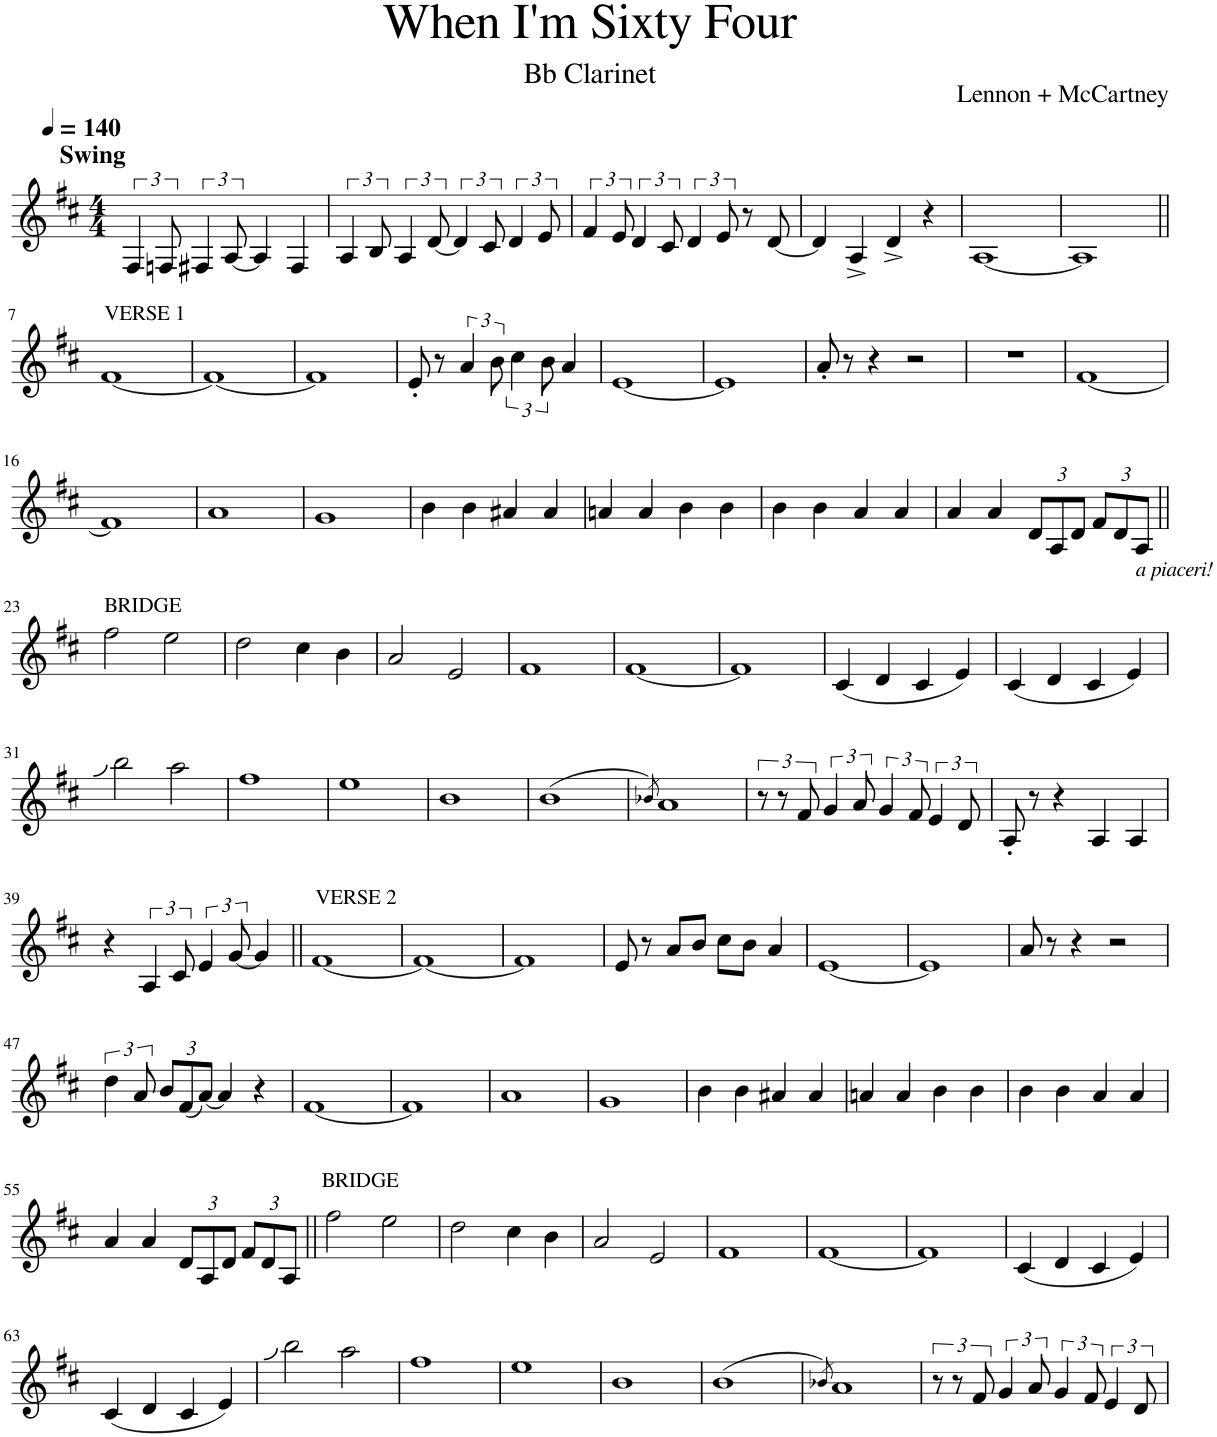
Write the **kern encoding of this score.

**kern
*part1
*staff1
*I"Piano
*I'Pno.
*clefG2
*k[f#c#]
*M4/4
*MM140
=1
!LO:TX:a:B:t=Swing
6F#/
12Fn/
6F#X/
[12A/
4A/]
4F#/
=2
6A/
12B/
6A/
[4d/
12c#/
6d/
12e/
=3
6f#/
12e/
6d/
12c#/
6d/
12e/
8r
[8d/
=4
4d/]
4A^/
4d^/
4r
=5
[1A
=6
1A]
!!LO:LB:g=z
=7||
!LO:TX:a:t=VERSE 1
[1f#
=8
1f#_
=9
1f#]
=10
8e'/
8r
6a/
12b\
6cc#\
12b\
4a/
=11
[1e
=12
1e]
=13
8a'/
8r
4r
2r
=14
1r
=15
[1f#
!!LO:LB:g=z
=16
1f#]
=17
1a
=18
1g
=19
4b\
4b\
4a#X/
4a#/
=20
4an/
4a/
4b\
4b\
=21
4b\
4b\
4a/
4a/
=22
4a/
4a/
*Xbrackettup
12d/L
12A/
12d/J
!LO:TX:b:i:t=a piaceri!
12f#/L
12d/
12A/J
!!LO:LB:g=z
=23||
!LO:TX:a:t=BRIDGE
2ff#\
2ee\
=24
2dd\
4cc#\
4b\
=25
2a/
2e/
=26
1f#
=27
[1f#
=28
1f#]
=29
(4c#/
4d/
4c#/
4e/)
=30
(4c#/
4d/
4c#/
4e/)
!!LO:LB:g=z
=31
2bb\
2aa\
=32
1ff#
=33
1ee
=34
1b
=35
(1b
=36
8qb-X/)
1a
=37
*brackettup
12r
12r
12f#/
6g/
12a/
6g/
12f#/
6e/
12d/
=38
8A'/
8r
4r
4A/
4A/
!!LO:LB:g=z
=39
4r
6A/
12c#/
6e/
[12g/
4g/]
=40||
!LO:TX:a:t=VERSE 2
[1f#
=41
1f#_
=42
1f#]
=43
8e/
8r
8a/L
8b/J
8cc#\L
8b\J
4a/
=44
[1e
=45
1e]
=46
8a/
8r
4r
2r
!!LO:LB:g=z
=47
6dd\
12a/
*Xbrackettup
12b/L
(12f#/
[12a/J)
4a/]
4r
=48
[1f#
=49
1f#]
=50
1a
=51
1g
=52
4b\
4b\
4a#X/
4a#/
=53
4an/
4a/
4b\
4b\
=54
4b\
4b\
4a/
4a/
!!LO:LB:g=z
=55
4a/
4a/
12d/L
12A/
12d/J
12f#/L
12d/
12A/J
=56||
!LO:TX:a:t=BRIDGE
2ff#\
2ee\
=57
2dd\
4cc#\
4b\
=58
2a/
2e/
=59
1f#
=60
[1f#
=61
1f#]
=62
(4c#/
4d/
4c#/
4e/)
!!LO:LB:g=z
=63
(4c#/
4d/
4c#/
4e/)
=64
2bb\
2aa\
=65
1ff#
=66
1ee
=67
1b
=68
(1b
=69
8qb-X/)
1a
=70
*brackettup
12r
12r
12f#/
6g/
12a/
6g/
12f#/
6e/
12d/
=
*-
